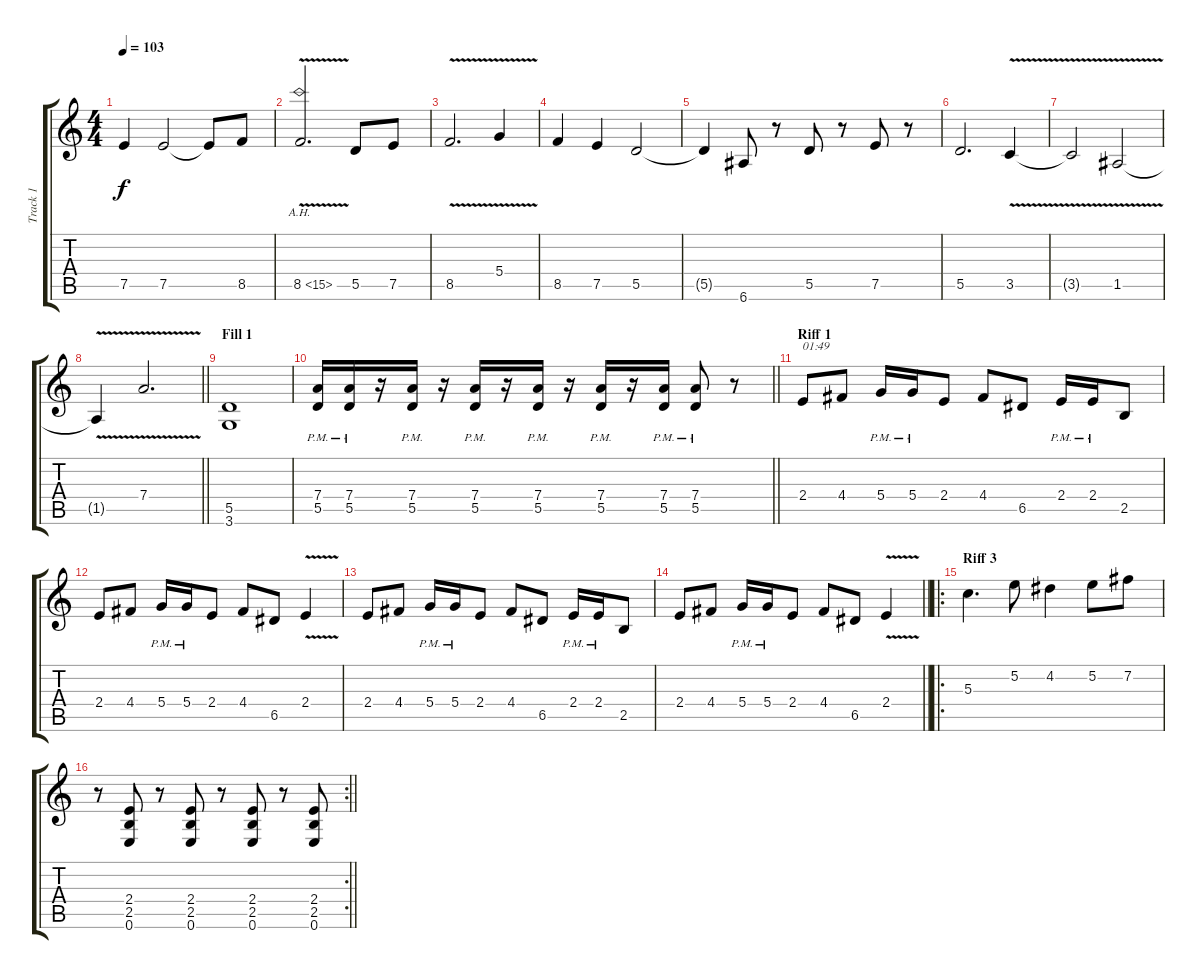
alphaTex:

\track ("Track 1" "Track 1") {instrument distortionguitar}
\staff {score tabs}
\tuning (E4 B3 G3 D3 A2 E2) {hide}
\ts (4 4)
\tempo 103
\clef g2
\ks c
7.5{t}.4{dy f} 7.5.2 7.5{t}.8 8.5.8 |
8.5{ah 7 v}.2{d} 5.5.8 7.5.8 |
8.5{v}.2{d} 5.4{v}.4 |
8.5.4 7.5.4 5.5.2 |
5.5{t}.4 6.6.8 r.8 5.5.8 r.8 7.5.8 r.8 |
5.5.2{d} 3.5{v}.4 |
3.5{t}.2 1.5{v}.2 |
\barLineRight lightlight
1.5{t}.4 7.4{v}.2{d} |
\section ("" "Fill 1")
(5.5 3.6).1 |
\barLineRight lightlight
(7.4{pm} 5.5{pm}).16 (7.4{pm} 5.5{pm}).16 r.16 (7.4{pm} 5.5{pm}).16 r.16 (7.4{pm} 5.5{pm}).16 r.16 (7.4{pm} 5.5{pm}).16 r.16 (7.4{pm} 5.5{pm}).16 r.16 (7.4{pm} 5.5{pm}).16 (7.4{pm} 5.5{pm}).8 r.8 |
\section ("" "Riff 1")
2.4.8{txt "01:49"} 4.4.8 5.4{pm}.16 5.4{pm}.16 2.4.8 4.4.8 6.5.8 2.4{pm}.16 2.4{pm}.16 2.5.8 |
2.4.8 4.4.8 5.4{pm}.16 5.4{pm}.16 2.4.8 4.4.8 6.5.8 2.4{v}.4 |
2.4.8 4.4.8 5.4{pm}.16 5.4{pm}.16 2.4.8 4.4.8 6.5.8 2.4{pm}.16 2.4{pm}.16 2.5.8 |
\barLineRight lightlight
2.4.8 4.4.8 5.4{pm}.16 5.4{pm}.16 2.4.8 4.4.8 6.5.8 2.4{v}.4 |
\ro
\section ("" "Riff 3")
5.3.4{d} 5.2.8 4.2.4 5.2.8 7.2.8 |
\rc 2
\barLineRight lightlight
r.8 (2.4 2.5 0.6).8 r.8 (2.4 2.5 0.6).8 r.8 (2.4 2.5 0.6).8 r.8 (2.4 2.5 0.6).8
